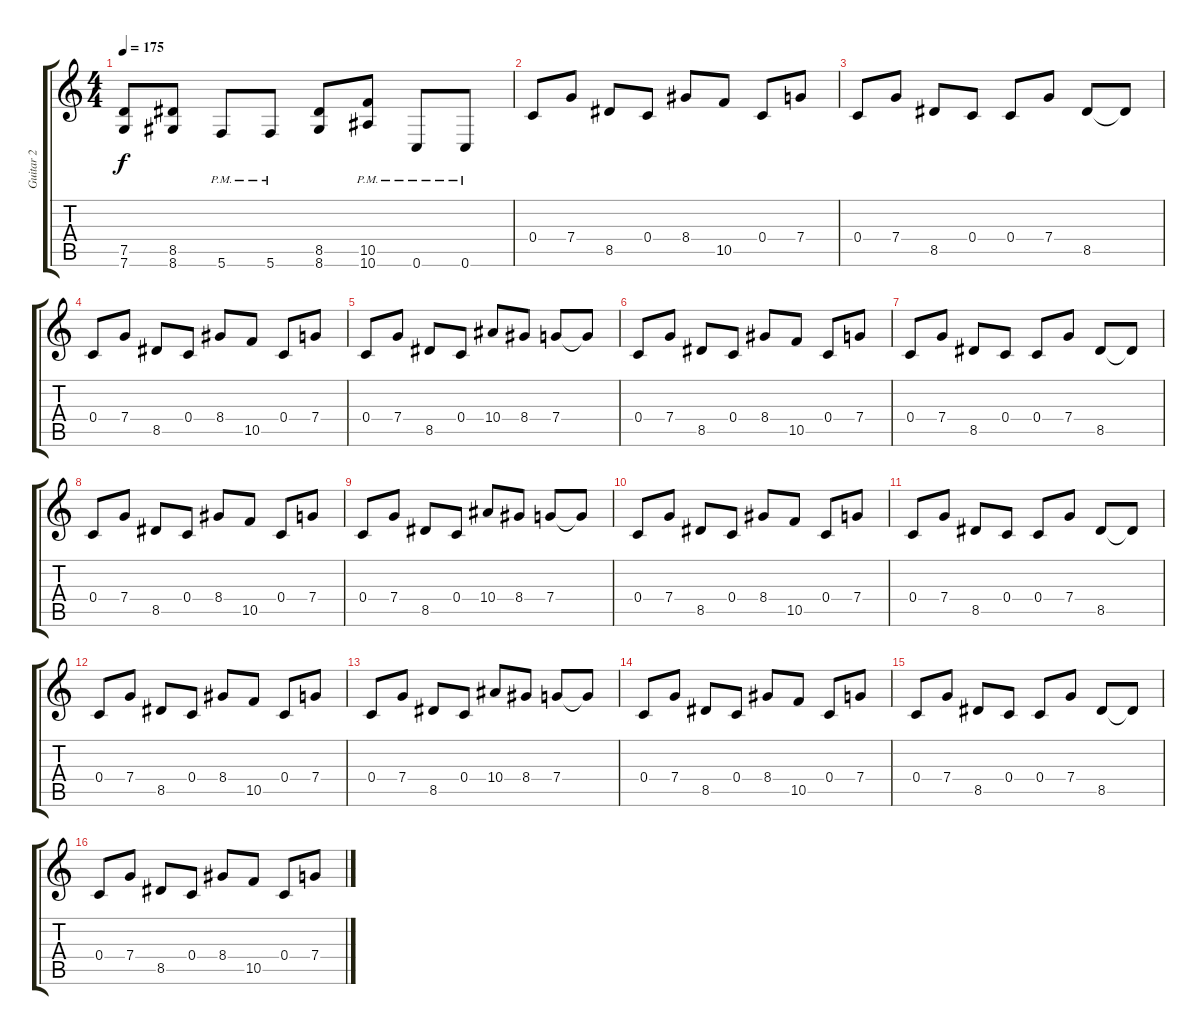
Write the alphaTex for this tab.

\track ("Guitar 2" "Guitar 2") {instrument distortionguitar}
\staff {score tabs}
\tuning (D4 A3 F3 C3 G2 C2) {hide}
\ts (4 4)
\tempo 175
\clef g2
\ks c
(7.5 7.6).8{dy f} (8.5 8.6).8 5.6{pm}.8 5.6{pm}.8 (8.5 8.6).8 (10.5 10.6{pm}).8 0.6{pm}.8 0.6{pm}.8 |
0.4.8 7.4.8 8.5.8 0.4.8 8.4.8 10.5.8 0.4.8 7.4.8 |
0.4.8 7.4.8 8.5.8 0.4.8 0.4.8 7.4.8 8.5.8 8.5{t}.8 |
0.4.8 7.4.8 8.5.8 0.4.8 8.4.8 10.5.8 0.4.8 7.4.8 |
0.4.8 7.4.8 8.5.8 0.4.8 10.4.8 8.4.8 7.4.8 7.4{t}.8 |
0.4.8 7.4.8 8.5.8 0.4.8 8.4.8 10.5.8 0.4.8 7.4.8 |
0.4.8 7.4.8 8.5.8 0.4.8 0.4.8 7.4.8 8.5.8 8.5{t}.8 |
0.4.8 7.4.8 8.5.8 0.4.8 8.4.8 10.5.8 0.4.8 7.4.8 |
0.4.8 7.4.8 8.5.8 0.4.8 10.4.8 8.4.8 7.4.8 7.4{t}.8 |
0.4.8 7.4.8 8.5.8 0.4.8 8.4.8 10.5.8 0.4.8 7.4.8 |
0.4.8 7.4.8 8.5.8 0.4.8 0.4.8 7.4.8 8.5.8 8.5{t}.8 |
0.4.8 7.4.8 8.5.8 0.4.8 8.4.8 10.5.8 0.4.8 7.4.8 |
0.4.8 7.4.8 8.5.8 0.4.8 10.4.8 8.4.8 7.4.8 7.4{t}.8 |
0.4.8 7.4.8 8.5.8 0.4.8 8.4.8 10.5.8 0.4.8 7.4.8 |
0.4.8 7.4.8 8.5.8 0.4.8 0.4.8 7.4.8 8.5.8 8.5{t}.8 |
0.4.8 7.4.8 8.5.8 0.4.8 8.4.8 10.5.8 0.4.8 7.4.8
